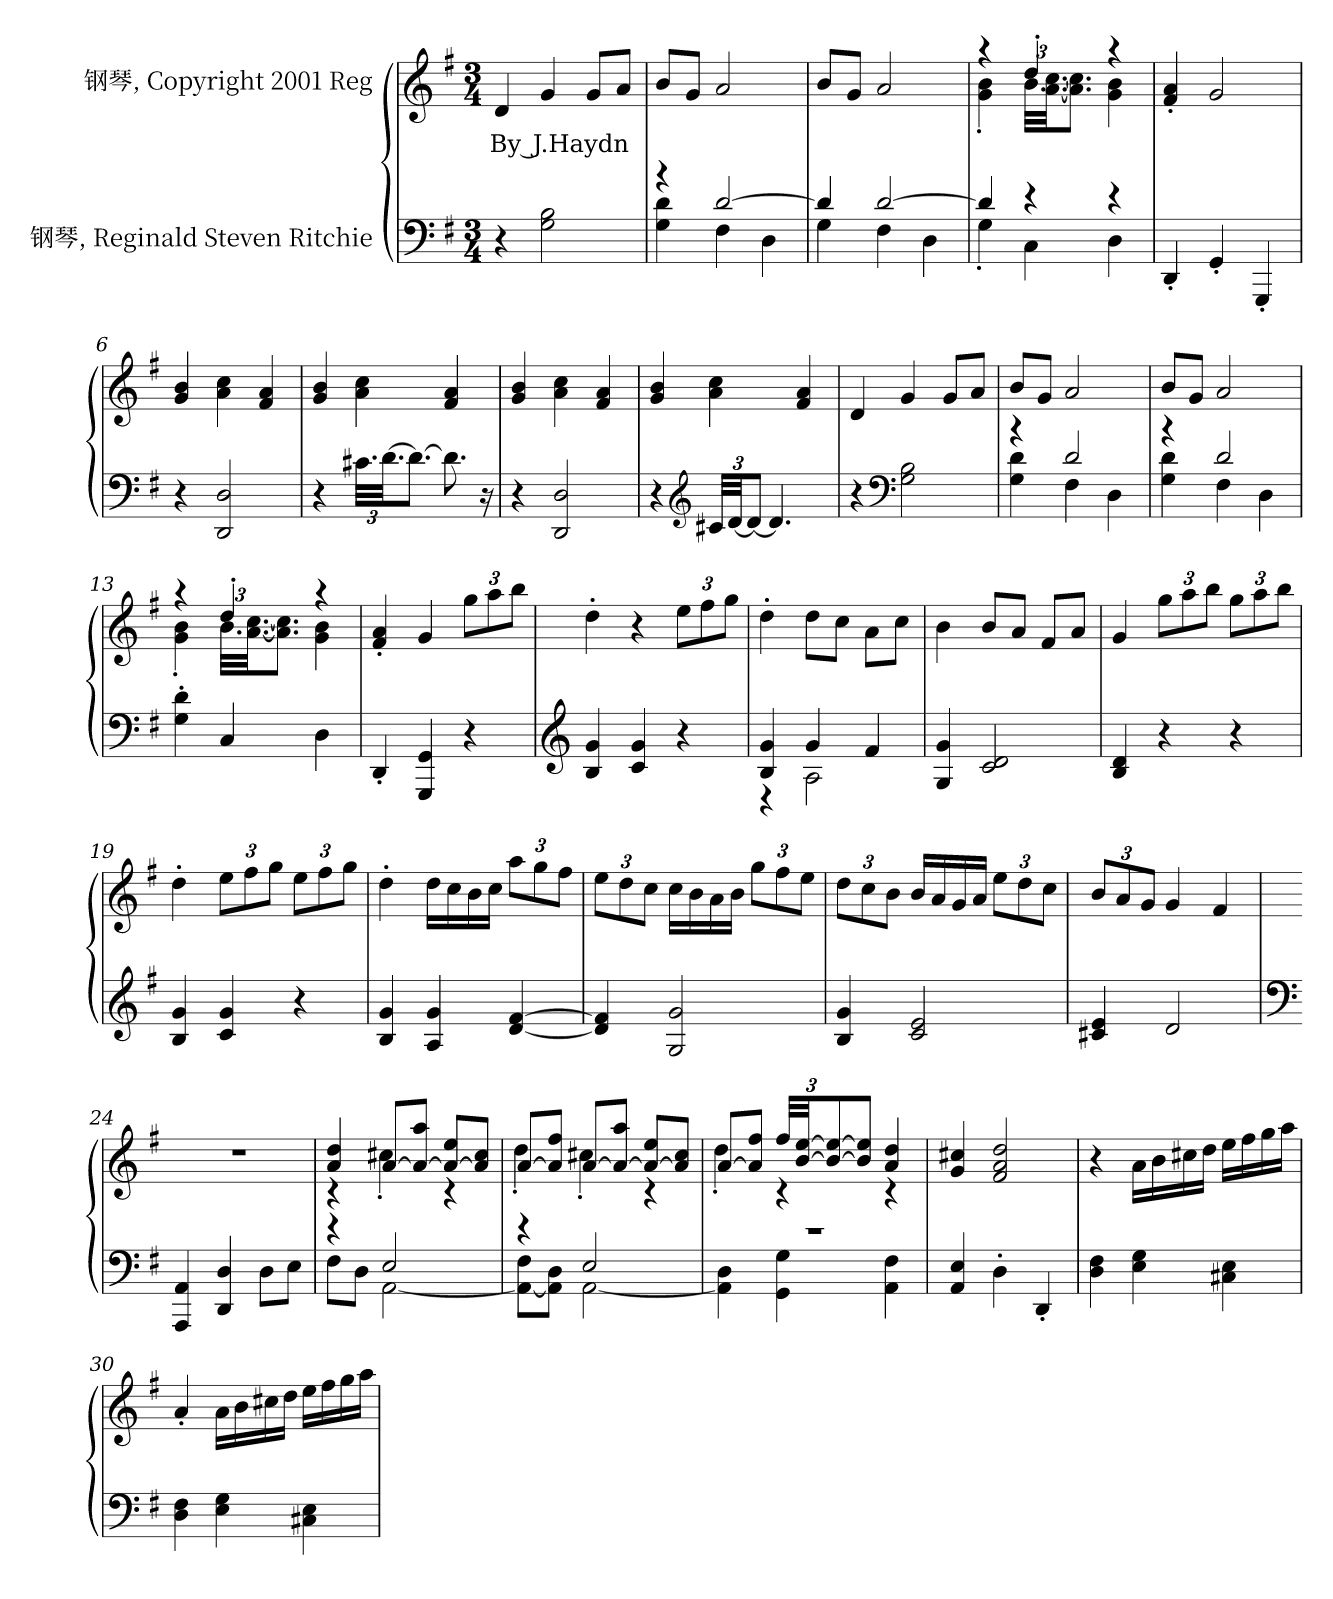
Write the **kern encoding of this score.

**kern	**kern	**text
*part2	*part1	*part1
*staff2	*staff1	*staff1
*I"钢琴, Reginald Steven Ritchie	*I"钢琴, Copyright 2001 Reg	*
*clefF4	*clefG2	*
*k[f#]	*k[f#]	*
*M3/4	*M3/4	*
*MM150	*MM150	*
=1	=1	=1
4r	4d/	By J.Haydn
2G\ 2B\	4g/	.
.	8g/L	.
.	8a/J	.
=2	=2	=2
*^	*	*
4r	4G\ 4d\	8b/L	.
.	.	8g/J	.
[2d/	4F#\	2a/	.
.	4D\	.	.
=3	=3	=3	=3
4d/]	4G\	8b/L	.
.	.	8g/J	.
[2d/	4F#\	2a/	.
.	4D\	.	.
=4	=4	=4	=4
*	*	*^	*
4d/]	4G'\	4r	4g\' 4b\'	.
*	*	*	*Xbrackettup	*
4r	4C\	4dd'/	48.b\LLL	.
.	.	.	[48.a\ [48.cc\JJ	.
.	.	.	8.a\] 8.cc\]J	.
4r	4D\	4r	4g\ 4b\	.
*v	*v	*	*	*
*	*v	*v	*
!!LO:LB:g=z
=5	=5	=5
4DD'/	4f#/' 4a/'	.
4GG'/	2g/	.
4GGG'/	.	.
=6	=6	=6
4r	4g/ 4b/	.
2DD/ 2D/	4a\ 4cc\	.
.	4f#/ 4a/	.
=7	=7	=7
4r	4g/ 4b/	.
*Xbrackettup	*	*
48.c#X\LLL	4a\ 4cc\	.
[48.d\JJ	.	.
8.d\J_	.	.
8.d\]	4f#/ 4a/	.
16r	.	.
=8	=8	=8
4r	4g/ 4b/	.
2DD/ 2D/	4a\ 4cc\	.
.	4f#/ 4a/	.
=9	=9	=9
4r	4g/ 4b/	.
*clefG2	*	*
48c#X/LLL	4a\ 4cc\	.
[48d/JJ	.	.
12d/J_	.	.
4.d/]	.	.
.	4f#/ 4a/	.
=10	=10	=10
4r	4d/	.
*clefF4	*	*
2G\ 2B\	4g/	.
.	8g/L	.
.	8a/J	.
=11	=11	=11
*^	*	*
4r	4G\ 4d\	8b/L	.
.	.	8g/J	.
2d/	4F#\	2a/	.
.	4D\	.	.
!!LO:LB:g=z
=12	=12	=12	=12
4r	4G\ 4d\	8b/L	.
.	.	8g/J	.
2d/	4F#\	2a/	.
.	4D\	.	.
*v	*v	*	*
=13	=13	=13
*	*^	*
4G\' 4d\'	4r	4g\' 4b\'	.
4C/	4dd'/	48.b\LLL	.
.	.	[48.a\ [48.cc\JJ	.
.	.	8.a\] 8.cc\]J	.
4D\	4r	4g\ 4b\	.
*	*v	*v	*
=14	=14	=14
4DD'/	4f#/' 4a/'	.
4GGG/ 4GG/	4g/	.
4r	12gg\L	.
.	12aa\	.
.	12bb\J	.
=15	=15	=15
*clefG2	*	*
4B/ 4g/	4dd'\	.
4c/ 4g/	4r	.
4r	12ee\L	.
.	12ff#\	.
.	12gg\J	.
=16	=16	=16
*^	*	*
4B/ 4g/	4r	4dd'\	.
4g/	2A\	8dd\L	.
.	.	8cc\J	.
4f#/	.	8a\L	.
.	.	8cc\J	.
*v	*v	*	*
=17	=17	=17
4G/ 4g/	4b\	.
2c/ 2d/	8b/L	.
.	8a/J	.
.	8f#/L	.
.	8a/J	.
!!LO:LB:g=z
=18	=18	=18
4B/ 4d/	4g/	.
4r	12gg\L	.
.	12aa\	.
.	12bb\J	.
4r	12gg\L	.
.	12aa\	.
.	12bb\J	.
=19	=19	=19
4B/ 4g/	4dd'\	.
4c/ 4g/	12ee\L	.
.	12ff#\	.
.	12gg\J	.
4r	12ee\L	.
.	12ff#\	.
.	12gg\J	.
=20	=20	=20
4B/ 4g/	4dd'\	.
4A/ 4g/	16dd\LL	.
.	16cc\	.
.	16b\	.
.	16cc\JJ	.
[4d/ [4f#/	12aa\L	.
.	12gg\	.
.	12ff#\J	.
=21	=21	=21
4d/] 4f#/]	12ee\L	.
.	12dd\	.
.	12cc\J	.
2G/ 2g/	16cc\LL	.
.	16b\	.
.	16a\	.
.	16b\JJ	.
.	12gg\L	.
.	12ff#\	.
.	12ee\J	.
!!LO:LB:g=z
=22	=22	=22
4B/ 4g/	12dd\L	.
.	12cc\	.
.	12b\J	.
2c/ 2e/	16b/LL	.
.	16a/	.
.	16g/	.
.	16a/JJ	.
.	12ee\L	.
.	12dd\	.
.	12cc\J	.
=23	=23	=23
4c#X/ 4e/	12b/L	.
.	12a/	.
.	12g/J	.
2d/	4g/	.
.	4f#/	.
=24	=24	=24
*clefF4	*	*
4AAA/ 4AA/	2.r	.
4DD/ 4D/	.	.
8D\L	.	.
8E\J	.	.
=25	=25	=25
*^	*^	*
4r	8F#\L	4a/ 4dd/	4r	.
.	8D\J	.	.	.
2E/	[2AA\	[8a/L	4cc#X'\	.
.	.	8a/_ 8aa/J	.	.
.	.	8a/_ 8ee/L	4r	.
.	.	8a/] 8cc#/J	.	.
=26	=26	=26	=26	=26
4r	8AA\_ 8F#\L	[8a/L	4dd'\	.
.	8AA\] 8D\J	8a/] 8ff#/J	.	.
2E/	[2AA\	[8a/L	4cc#X'\	.
.	.	8a/_ 8aa/J	.	.
.	.	8a/_ 8ee/L	4r	.
.	.	8a/] 8cc#/J	.	.
!!LO:LB:g=z	!!
=27	=27	=27	=27	=27
2.r	4AA\] 4D\	[8a/L	4dd'\	.
.	.	8a/] 8ff#/J	.	.
.	4GG\ 4G\	48ff#/LLL	4r	.
.	.	[48b/ [48ee/JJ	.	.
.	.	12b/_ 12ee/_	.	.
.	.	8b/] 8ee/]J	.	.
.	4AA\ 4F#\	4a/ 4dd/	4r	.
*v	*v	*	*	*
*	*v	*v	*
=28	=28	=28
4AA/ 4E/	4g/ 4cc#X/	.
4D'\	2f#/ 2a/ 2dd/	.
4DD'/	.	.
=29	=29	=29
4D\ 4F#\	4r	.
4E\ 4G\	16a\LL	.
.	16b\	.
.	16cc#X\	.
.	16dd\JJ	.
4C#X\ 4E\	16ee\LL	.
.	16ff#\	.
.	16gg\	.
.	16aa\JJ	.
=30	=30	=30
4D\ 4F#\	4a'/	.
4E\ 4G\	16a\LL	.
.	16b\	.
.	16cc#X\	.
.	16dd\JJ	.
4C#X\ 4E\	16ee\LL	.
.	16ff#\	.
.	16gg\	.
.	16aa\JJ	.
=	=	=
*-	*-	*-
